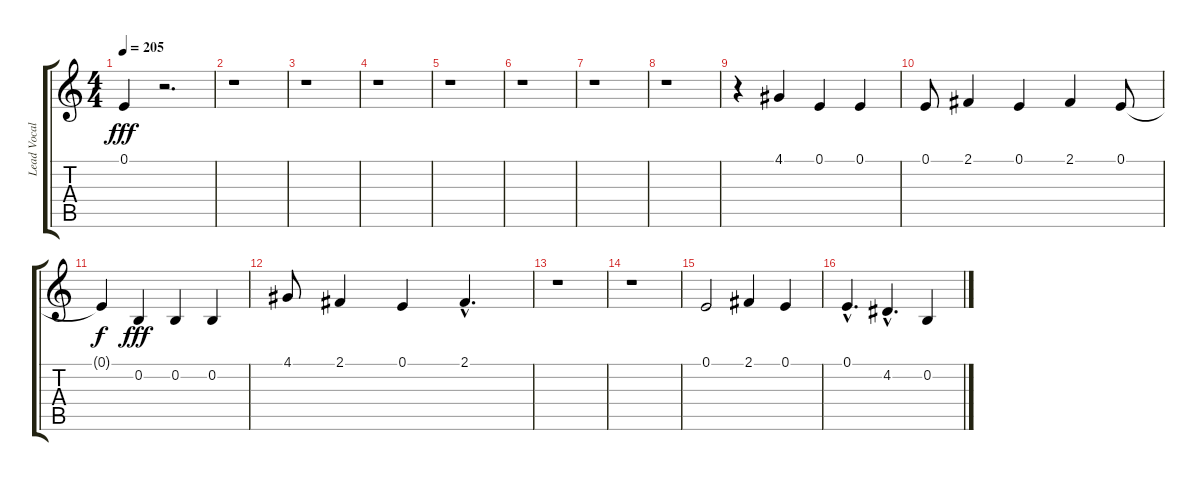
\track ("Lead Vocals" "Lead Vocal") {instrument oboe}
\staff {score tabs}
\tuning (E4 B3 G3 D3 A2 E2) {hide}
\ts (4 4)
\tempo 205
\clef g2
\ks c
0.1.4{dy fff} r.2{d} |
r.1 |
r.1 |
r.1 |
r.1 |
r.1 |
r.1 |
r.1 |
r.4 4.1.4 0.1.4 0.1.4 |
0.1.8 2.1.4 0.1.4 2.1.4 0.1.8 |
0.1{t}.4{dy f} 0.2.4{dy fff} 0.2.4 0.2.4 |
4.1.8 2.1.4 0.1.4 2.1{hac}.4{d} |
r.1 |
r.1 |
0.1.2 2.1.4 0.1.4 |
0.1{hac}.4{d} 4.2{hac}.4{d} 0.2.4
